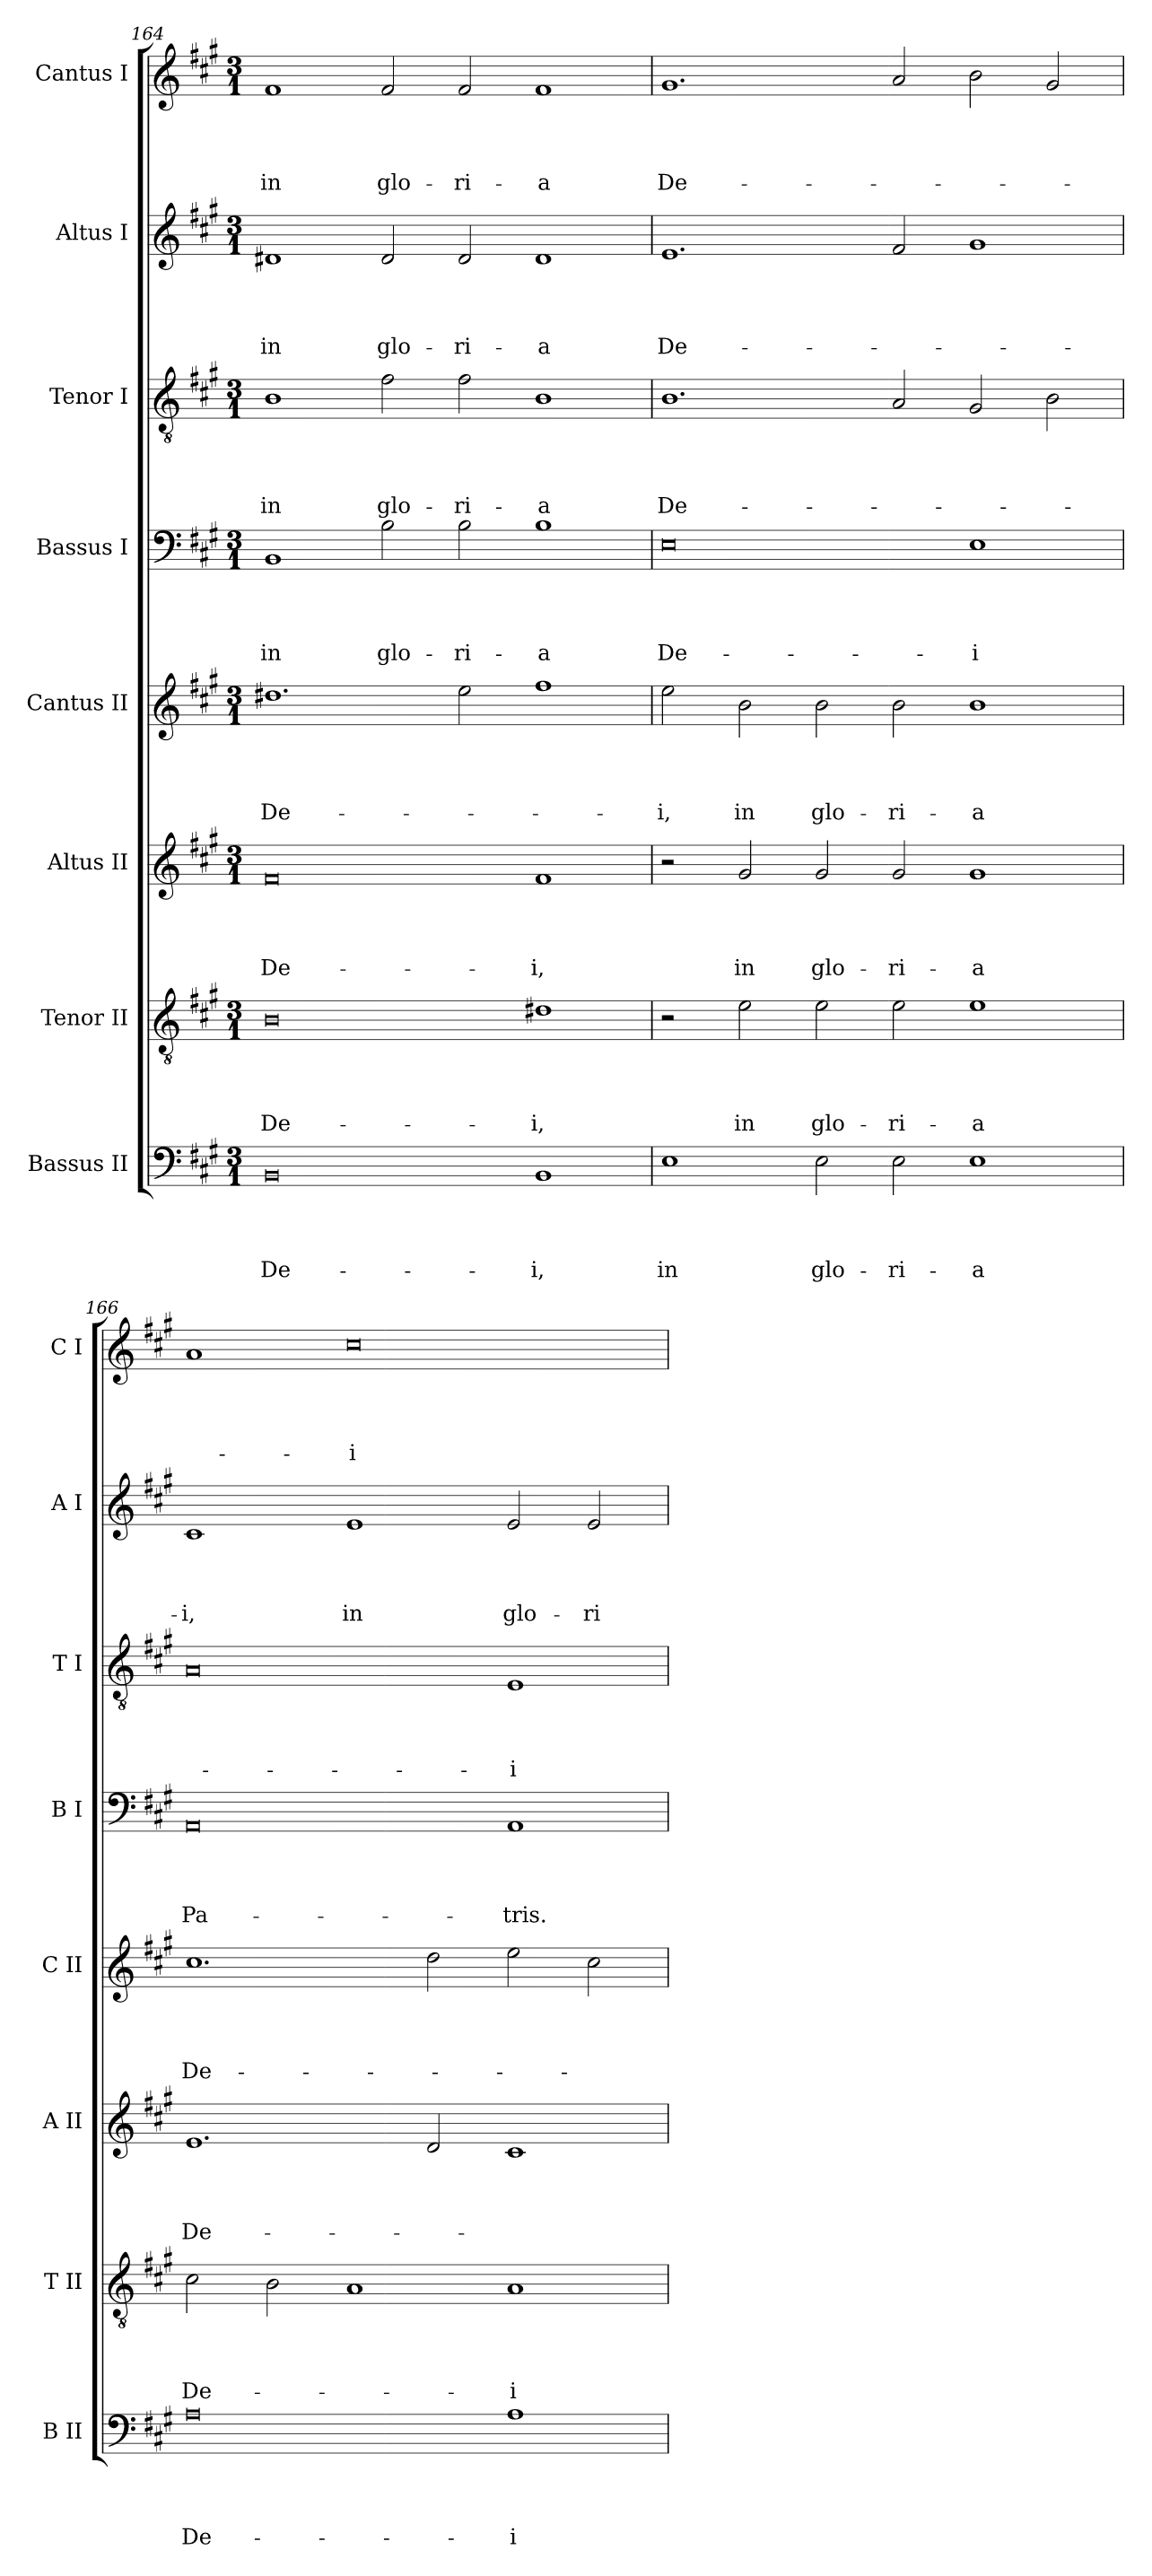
**kern	**text	**text	**text	**text	**kern	**text	**text	**text	**text	**kern	**text	**text	**text	**text	**kern	**text	**text	**text	**text	**kern	**text	**text	**text	**text	**kern	**text	**text	**text	**text	**kern	**text	**text	**text	**text	**kern	**text	**text	**text	**text
*part8	*part8	*part8	*part8	*part8	*part7	*part7	*part7	*part7	*part7	*part6	*part6	*part6	*part6	*part6	*part5	*part5	*part5	*part5	*part5	*part4	*part4	*part4	*part4	*part4	*part3	*part3	*part3	*part3	*part3	*part2	*part2	*part2	*part2	*part2	*part1	*part1	*part1	*part1	*part1
*staff8	*staff8	*staff8	*staff8	*staff8	*staff7	*staff7	*staff7	*staff7	*staff7	*staff6	*staff6	*staff6	*staff6	*staff6	*staff5	*staff5	*staff5	*staff5	*staff5	*staff4	*staff4	*staff4	*staff4	*staff4	*staff3	*staff3	*staff3	*staff3	*staff3	*staff2	*staff2	*staff2	*staff2	*staff2	*staff1	*staff1	*staff1	*staff1	*staff1
*I"Bassus II	*	*	*	*	*I"Tenor II	*	*	*	*	*I"Altus II	*	*	*	*	*I"Cantus II	*	*	*	*	*I"Bassus I	*	*	*	*	*I"Tenor I	*	*	*	*	*I"Altus I	*	*	*	*	*I"Cantus I	*	*	*	*
*I'B II	*	*	*	*	*I'T II	*	*	*	*	*I'A II	*	*	*	*	*I'C II	*	*	*	*	*I'B I	*	*	*	*	*I'T I	*	*	*	*	*I'A I	*	*	*	*	*I'C I	*	*	*	*
*clefF4	*	*	*	*	*clefGv2	*	*	*	*	*clefG2	*	*	*	*	*clefG2	*	*	*	*	*clefF4	*	*	*	*	*clefGv2	*	*	*	*	*clefG2	*	*	*	*	*clefG2	*	*	*	*
*k[f#c#g#]	*	*	*	*	*k[f#c#g#]	*	*	*	*	*k[f#c#g#]	*	*	*	*	*k[f#c#g#]	*	*	*	*	*k[f#c#g#]	*	*	*	*	*k[f#c#g#]	*	*	*	*	*k[f#c#g#]	*	*	*	*	*k[f#c#g#]	*	*	*	*
*A:	*	*	*	*	*A:	*	*	*	*	*A:	*	*	*	*	*A:	*	*	*	*	*A:	*	*	*	*	*A:	*	*	*	*	*A:	*	*	*	*	*A:	*	*	*	*
*M3/1	*	*	*	*	*M3/1	*	*	*	*	*M3/1	*	*	*	*	*M3/1	*	*	*	*	*M3/1	*	*	*	*	*M3/1	*	*	*	*	*M3/1	*	*	*	*	*M3/1	*	*	*	*
=164	=164	=164	=164	=164	=164	=164	=164	=164	=164	=164	=164	=164	=164	=164	=164	=164	=164	=164	=164	=164	=164	=164	=164	=164	=164	=164	=164	=164	=164	=164	=164	=164	=164	=164	=164	=164	=164	=164	=164
0BB	.	.	.	De-	0B	.	.	.	De-	0f#	.	.	.	De-	1.dd#X	.	.	.	De-	1BB	.	.	.	in	1B	.	.	.	in	1d#X	.	.	.	in	1f#	.	.	.	in
.	.	.	.	.	.	.	.	.	.	.	.	.	.	.	.	.	.	.	.	2B\	.	.	.	glo-	2f#\	.	.	.	glo-	2d#/	.	.	.	glo-	2f#/	.	.	.	glo-
.	.	.	.	.	.	.	.	.	.	.	.	.	.	.	2ee\	.	.	.	.	2B\	.	.	.	-ri-	2f#\	.	.	.	-ri-	2d#/	.	.	.	-ri-	2f#/	.	.	.	-ri-
1BB	.	.	.	-i,	1d#X	.	.	.	-i,	1f#	.	.	.	-i,	1ff#	.	.	.	.	1B	.	.	.	-a	1B	.	.	.	-a	1d#	.	.	.	-a	1f#	.	.	.	-a
=165	=165	=165	=165	=165	=165	=165	=165	=165	=165	=165	=165	=165	=165	=165	=165	=165	=165	=165	=165	=165	=165	=165	=165	=165	=165	=165	=165	=165	=165	=165	=165	=165	=165	=165	=165	=165	=165	=165	=165
1E	.	.	.	in	2r	.	.	.	.	2r	.	.	.	.	2ee\	.	.	.	-i,	0E	.	.	.	De-	1.B	.	.	.	De-	1.e	.	.	.	De-	1.g#	.	.	.	De-
.	.	.	.	.	2e\	.	.	.	in	2g#/	.	.	.	in	2b\	.	.	.	in	.	.	.	.	.	.	.	.	.	.	.	.	.	.	.	.	.	.	.	.
2E\	.	.	.	glo-	2e\	.	.	.	glo-	2g#/	.	.	.	glo-	2b\	.	.	.	glo-	.	.	.	.	.	.	.	.	.	.	.	.	.	.	.	.	.	.	.	.
2E\	.	.	.	-ri-	2e\	.	.	.	-ri-	2g#/	.	.	.	-ri-	2b\	.	.	.	-ri-	.	.	.	.	.	2A/	.	.	.	.	2f#/	.	.	.	.	2a/	.	.	.	.
1E	.	.	.	-a	1e	.	.	.	-a	1g#	.	.	.	-a	1b	.	.	.	-a	1E	.	.	.	-i	2G#/	.	.	.	.	1g#	.	.	.	.	2b\	.	.	.	.
.	.	.	.	.	.	.	.	.	.	.	.	.	.	.	.	.	.	.	.	.	.	.	.	.	2B\	.	.	.	.	.	.	.	.	.	2g#/	.	.	.	.
=166	=166	=166	=166	=166	=166	=166	=166	=166	=166	=166	=166	=166	=166	=166	=166	=166	=166	=166	=166	=166	=166	=166	=166	=166	=166	=166	=166	=166	=166	=166	=166	=166	=166	=166	=166	=166	=166	=166	=166
0A	.	.	.	De-	2c#\	.	.	.	De-	1.e	.	.	.	De-	1.cc#	.	.	.	De-	0AA	.	.	.	Pa-	0A	.	.	.	.	1c#	.	.	.	-i,	1a	.	.	.	.
.	.	.	.	.	2B\	.	.	.	.	.	.	.	.	.	.	.	.	.	.	.	.	.	.	.	.	.	.	.	.	.	.	.	.	.	.	.	.	.	.
.	.	.	.	.	1A	.	.	.	.	.	.	.	.	.	.	.	.	.	.	.	.	.	.	.	.	.	.	.	.	1e	.	.	.	in	0cc#	.	.	.	-i
.	.	.	.	.	.	.	.	.	.	2d/	.	.	.	.	2dd\	.	.	.	.	.	.	.	.	.	.	.	.	.	.	.	.	.	.	.	.	.	.	.	.
1A	.	.	.	-i	1A	.	.	.	-i	1c#	.	.	.	.	2ee\	.	.	.	.	1AA	.	.	.	-tris.	1E	.	.	.	-i	2e/	.	.	.	glo-	.	.	.	.	.
.	.	.	.	.	.	.	.	.	.	.	.	.	.	.	2cc#\	.	.	.	.	.	.	.	.	.	.	.	.	.	.	2e/	.	.	.	-ri-	.	.	.	.	.
=	=	=	=	=	=	=	=	=	=	=	=	=	=	=	=	=	=	=	=	=	=	=	=	=	=	=	=	=	=	=	=	=	=	=	=	=	=	=	=
*-	*-	*-	*-	*-	*-	*-	*-	*-	*-	*-	*-	*-	*-	*-	*-	*-	*-	*-	*-	*-	*-	*-	*-	*-	*-	*-	*-	*-	*-	*-	*-	*-	*-	*-	*-	*-	*-	*-	*-
